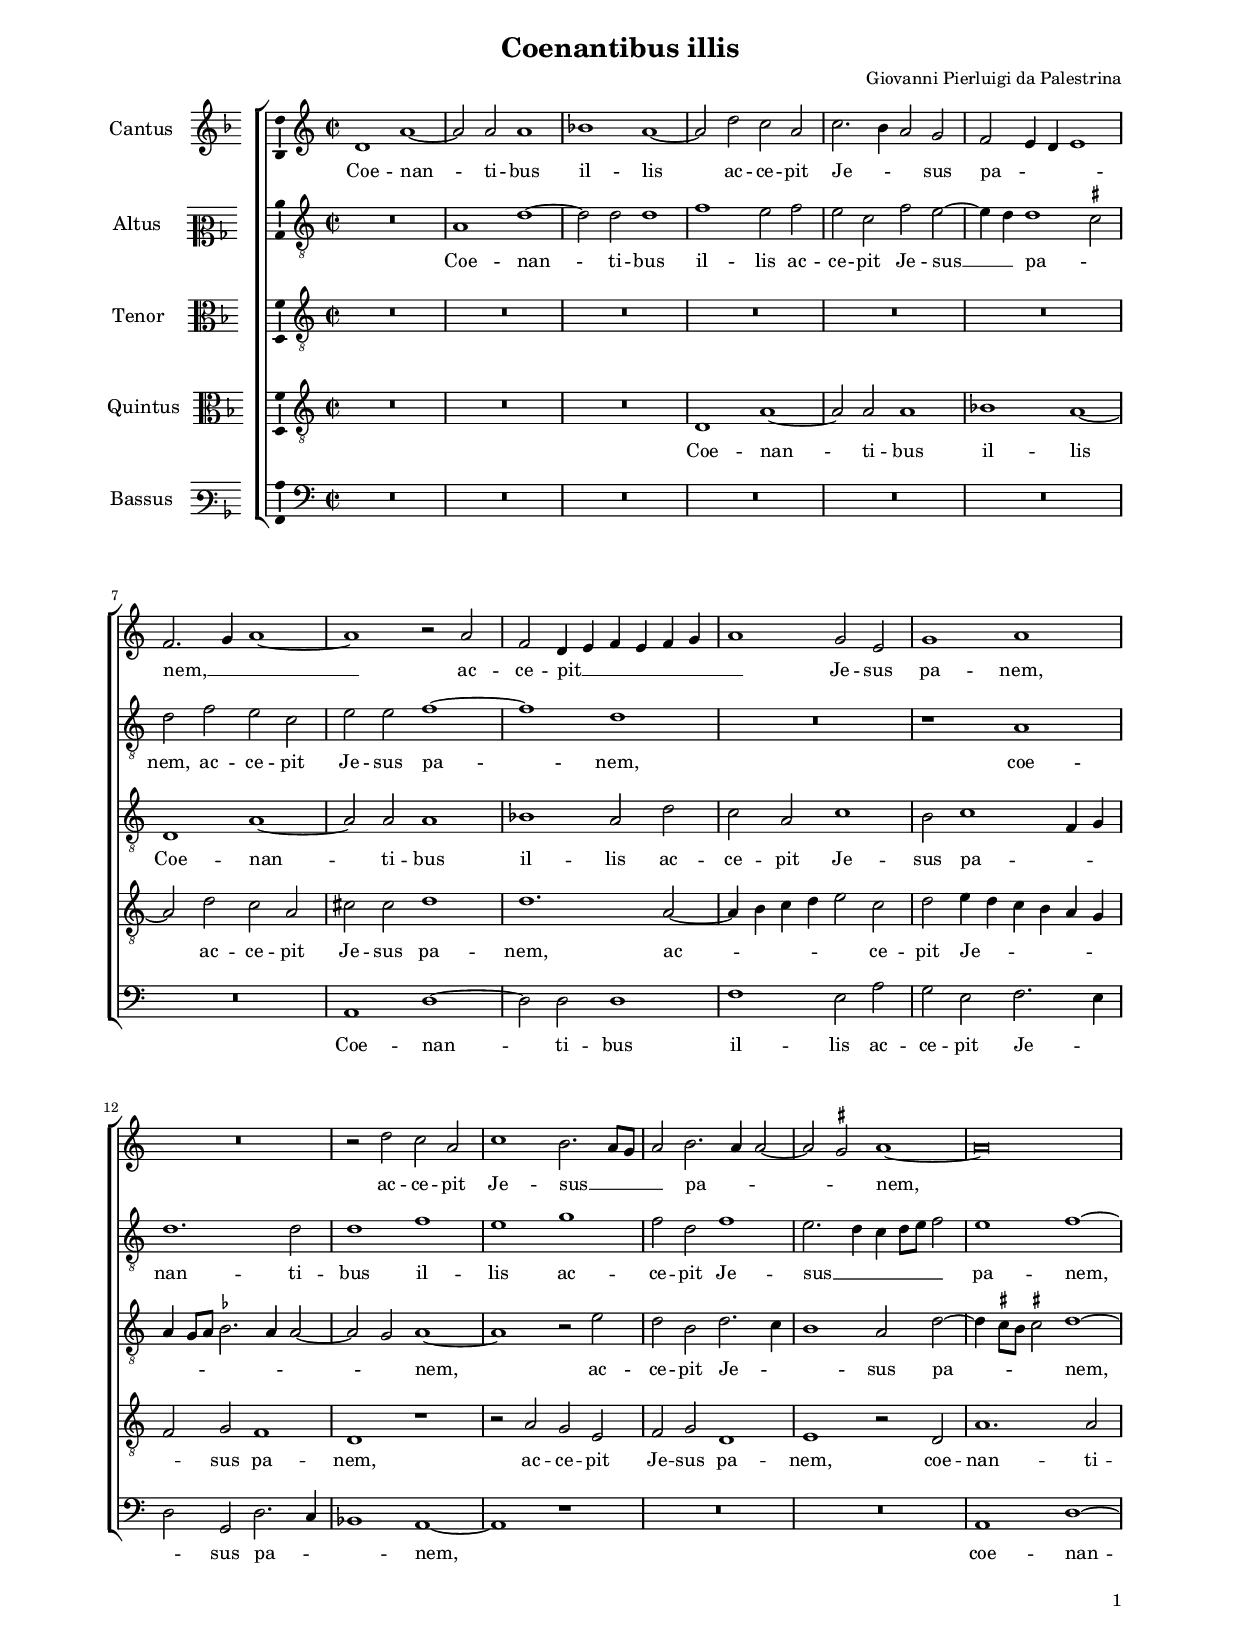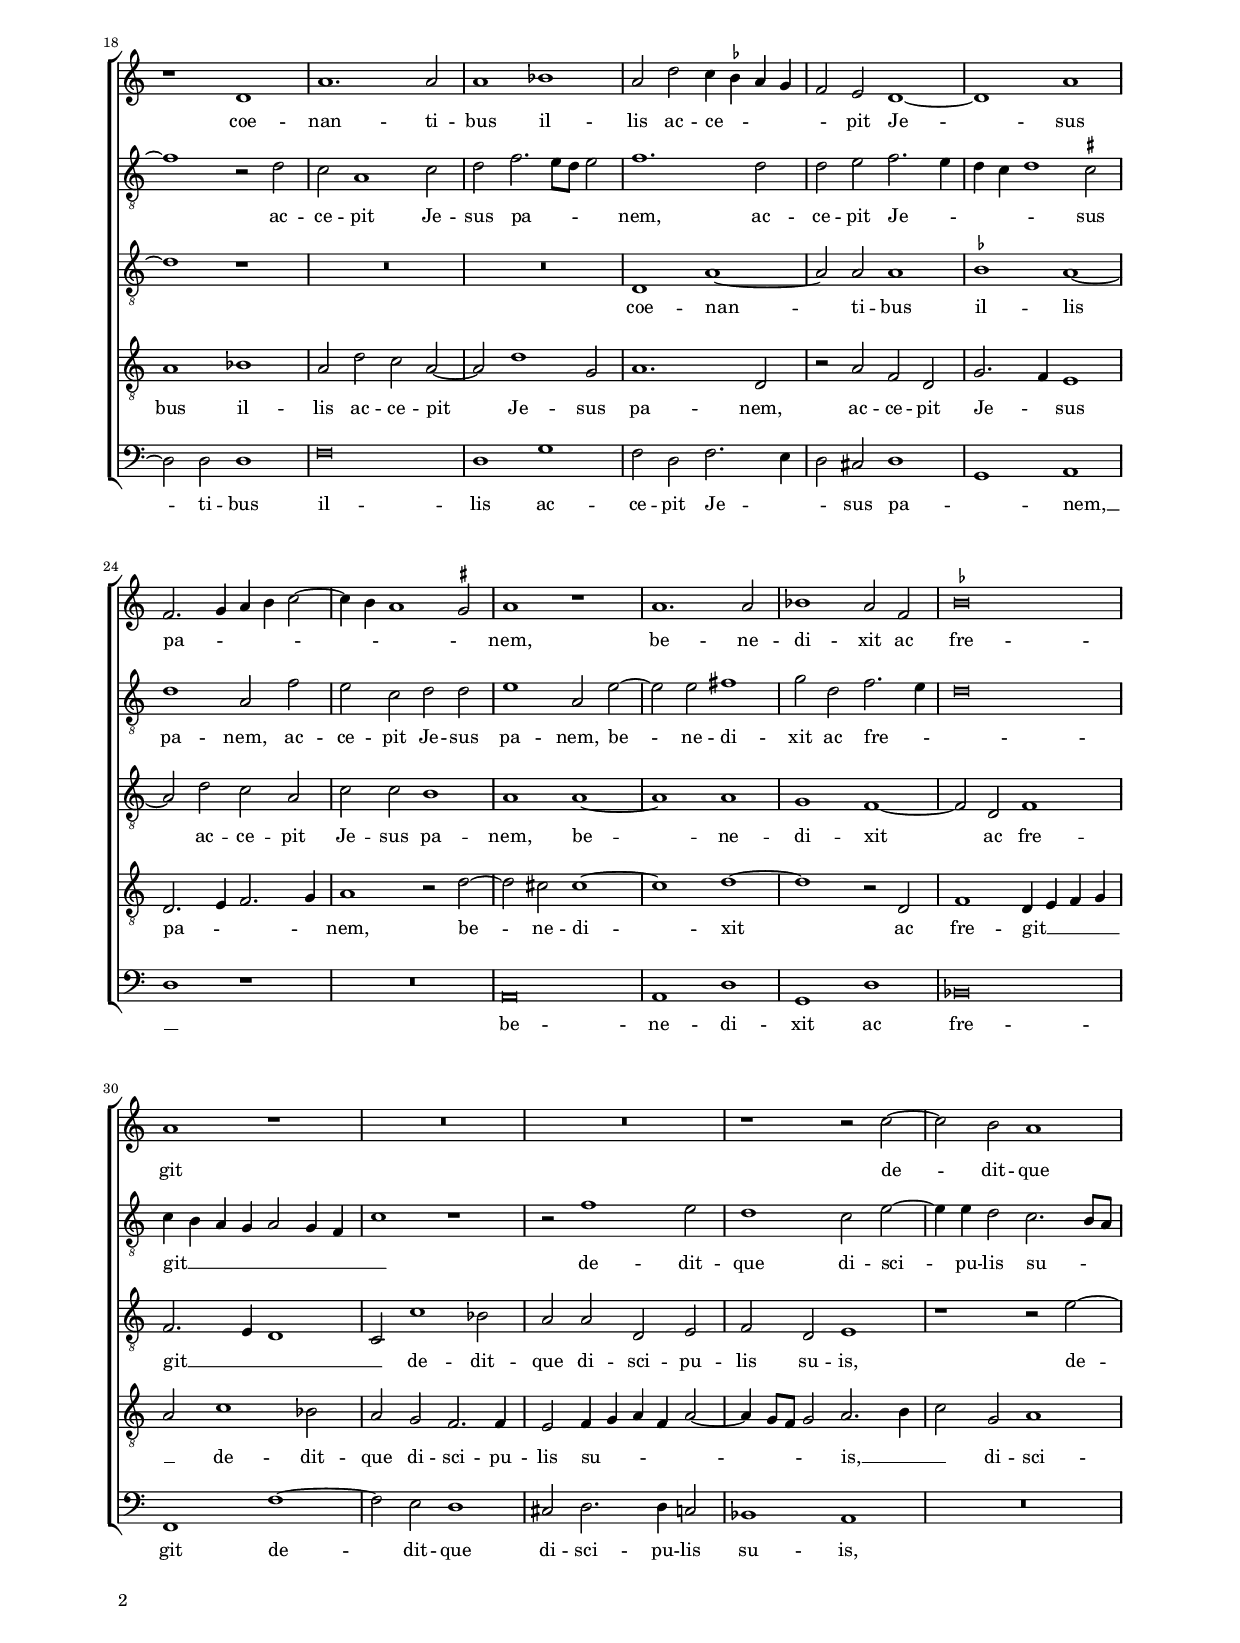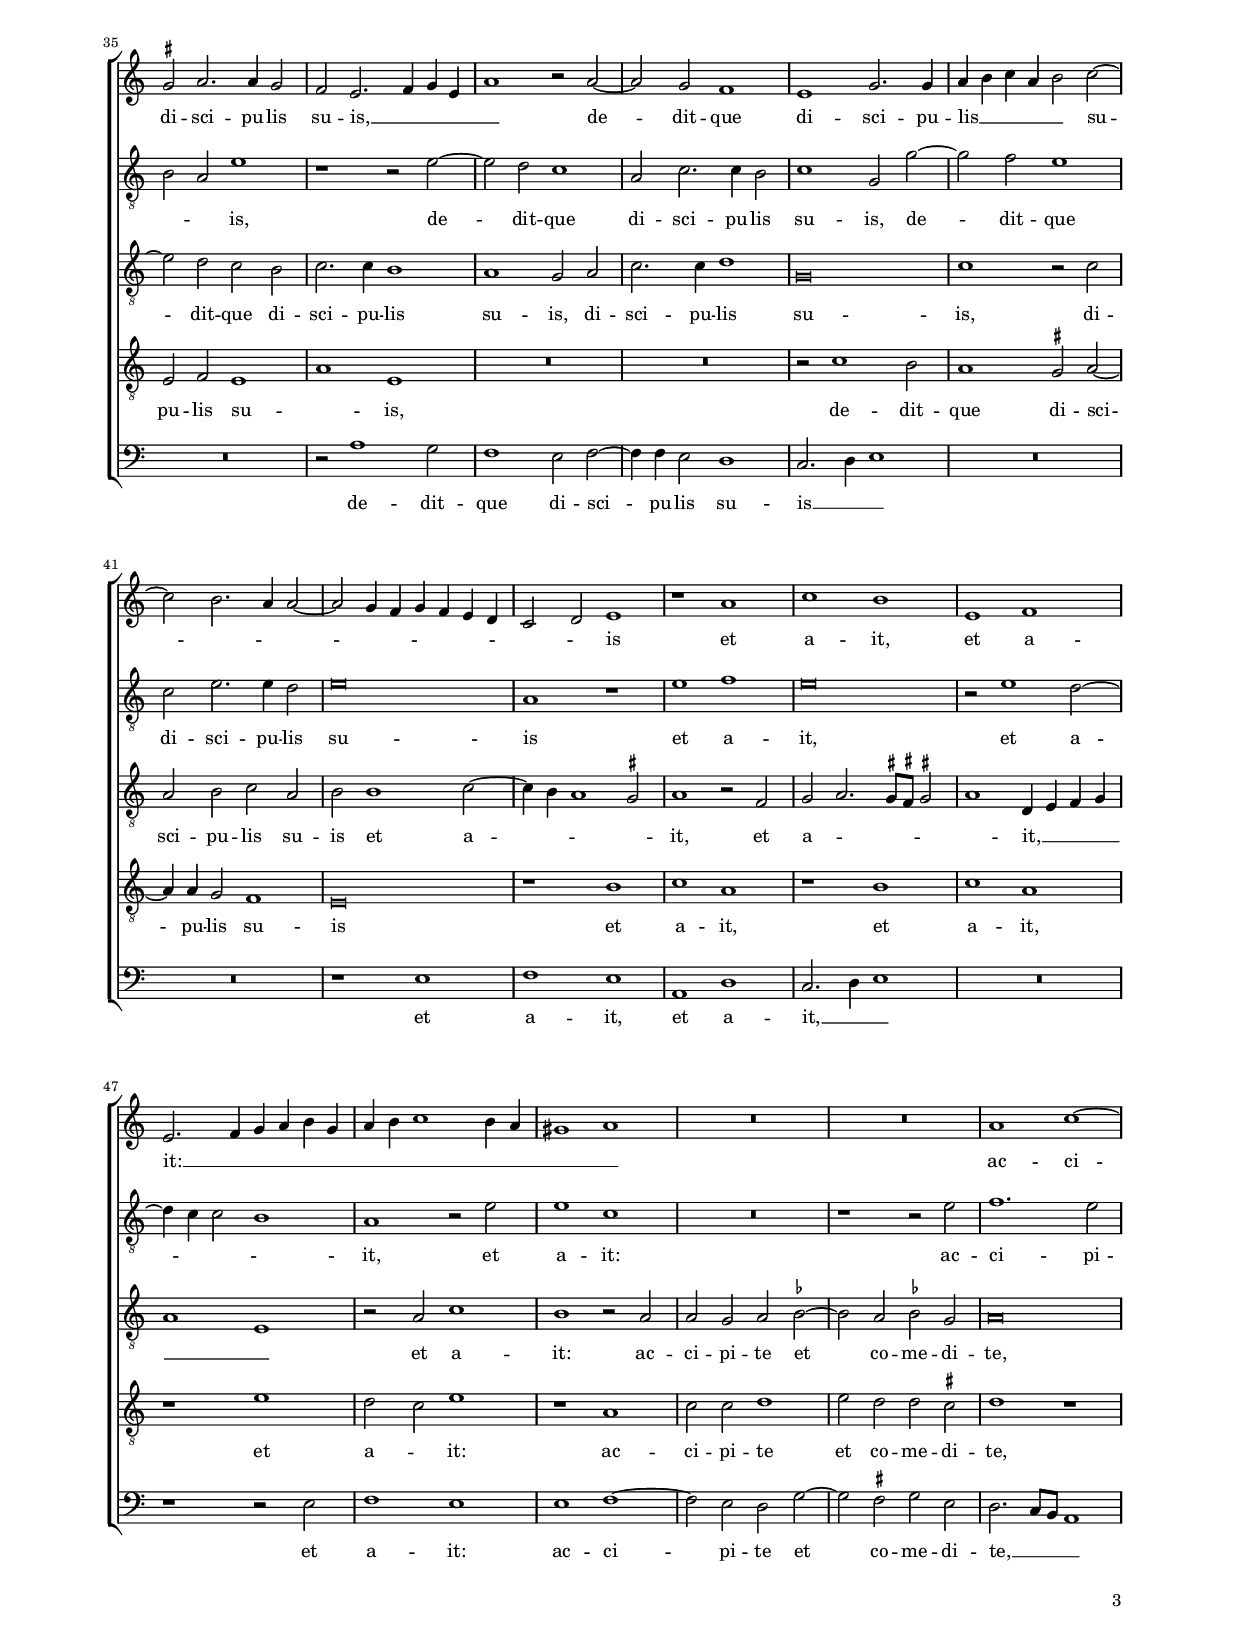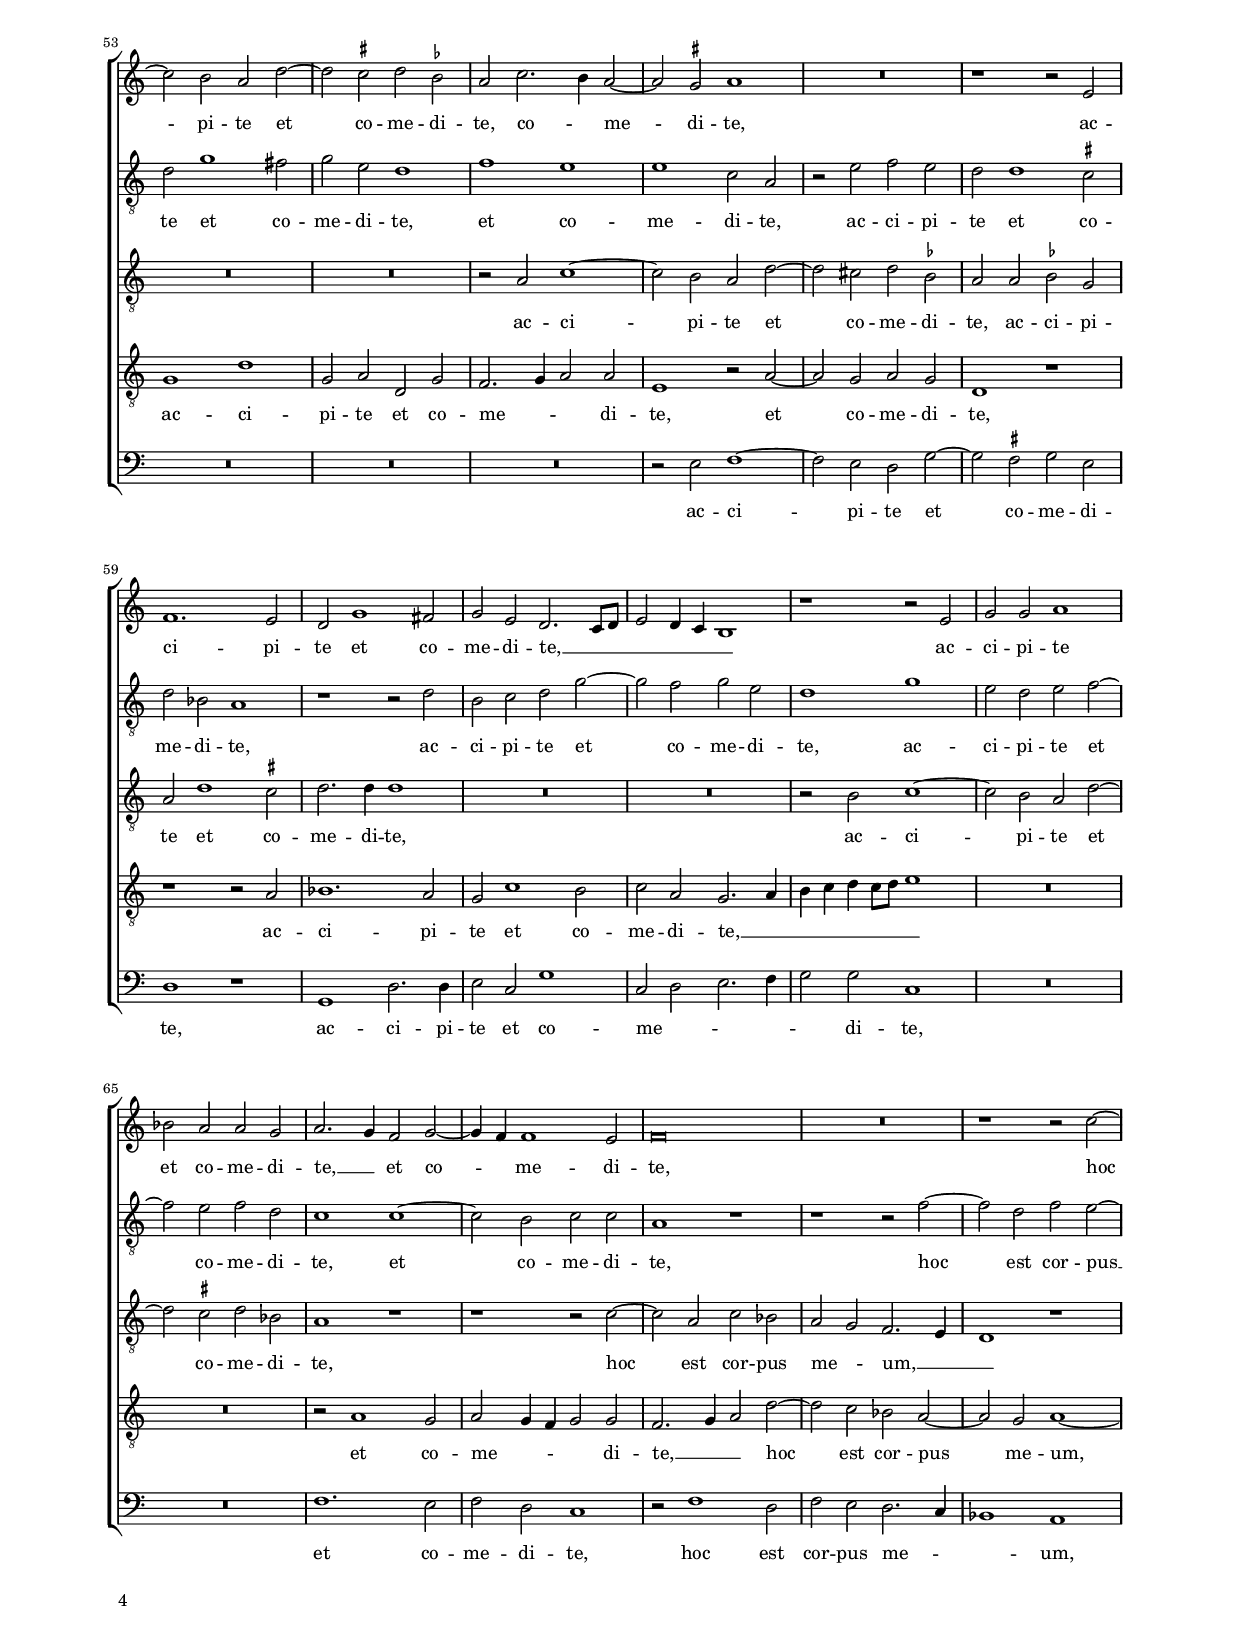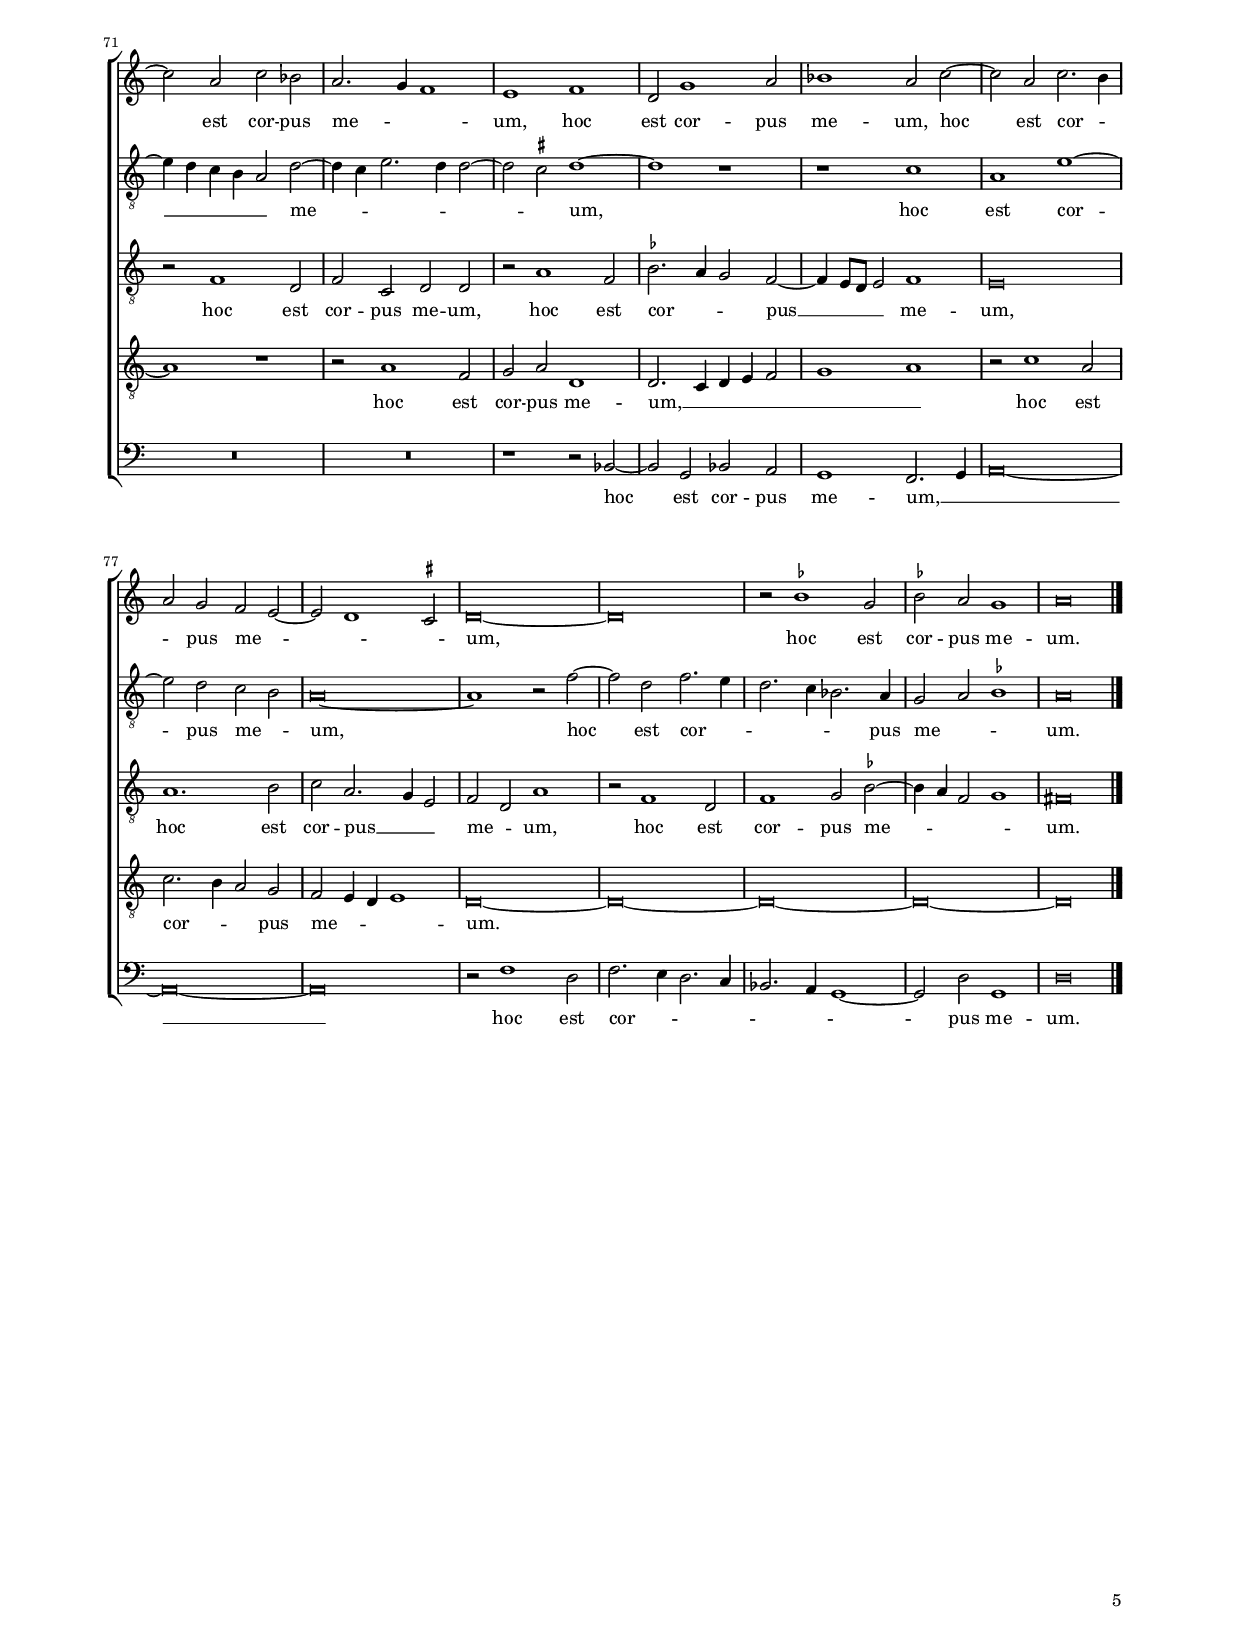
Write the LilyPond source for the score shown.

\header
{
  title="Coenantibus illis"
  composer="Giovanni Pierluigi da Palestrina"
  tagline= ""
}

\version "2.22.2"
\include "deutsch.ly"
#(set-global-staff-size 15)
% #(set-default-paper-size "letter")
#(ly:set-option 'point-and-click #f)


\paper
	{
	top-margin = 1.8 \cm
	bottom-margin = 1.2 \cm
	left-margin = 2 \cm
	right-margin = 2 \cm
	ragged-bottom = ##f
	ragged-last-bottom = ##t
	print-page-number = ##f
	system-system-spacing = #'((basic-distance . 17) (minimum-distance . 14) (padding . 7) (strechability . 150))
    oddFooterMarkup=\markup   \fill-line { "" \fromproperty #'page:page-number-string }
    evenFooterMarkup=\markup  \fill-line { \fromproperty #'page:page-number-string "" }
    last-bottom-spacing = #'((basic-distance . 12) (minimum-distance . 7) (padding . 4))
%	systems-per-page = 3
%	min-systems-per-page = 3
	markup-system-spacing.basic-distance = #12
%	print-all-headers = ##t
%	print-first-page-number = ##t
%	first-page-number = 1
	}

	
global = {
	\key f \major
	\time 2/2 \set Score.measureLength = #(ly:make-moment 2/1)
    \skip 1*2*83 \bar "|."
	}

	ficta = { \once \set suggestAccidentals = ##t }

	forget = #(define-music-function (music) (ly:music?) #{
		\accidentalStyle forget
		$music
		\accidentalStyle default
		#})



incipitcantus = \markup { \score {
	{
	\set Staff.instrumentName = \markup { \fontsize #1 "Cantus" }
	\key f \major
	\clef violin
	s4 \bar ""
	}
	\layout  {
	raggedright = ##t
	indent = 1.6 \cm
	line-width = 2.4\cm
	\context { \Staff \remove Time_signature_engraver }
	\override Staff.Clef.Y-extent = #'(0 . 0)
	}} \hspace #1 }

      
incipitaltus = \markup { \score {
	{
	\set Staff.instrumentName = \markup { \fontsize #1 "Altus" }
	\key f \major
	\clef mezzosoprano
	s4 \bar ""
	}
	\layout  {
	raggedright = ##t
	indent = 1.6 \cm
	line-width = 2.4\cm
	\context { \Staff \remove Time_signature_engraver }
	\override Staff.Clef.Y-extent = #'(0 . 0)
	}} \hspace #1 }


incipittenor = \markup { \score {
	{
	\set Staff.instrumentName = \markup { \fontsize #1 "Tenor" }
	\key f \major
	\clef alto
	s4 \bar ""
	}
	\layout  {
	raggedright = ##t
	indent = 1.6 \cm
	line-width = 2.4\cm
	\context { \Staff \remove Time_signature_engraver }
	\override Staff.Clef.Y-extent = #'(0 . 0)
	}} \hspace #1 }
      
      
incipitquintus = \markup { \score {
	{
	\set Staff.instrumentName = \markup { \fontsize #1 "Quintus" }
	\key f \major
	\clef alto
	s4 \bar ""
	}
	\layout  {
	raggedright = ##t
	indent = 1.6 \cm
	line-width = 2.4\cm
	\context { \Staff \remove Time_signature_engraver }
	\override Staff.Clef.Y-extent = #'(0 . 0)
	}} \hspace #1 }
      
      
incipitbassus = \markup { \score {
	{
	\set Staff.instrumentName = \markup { \fontsize #1 "Bassus" }
	\key f \major
	\clef varbaritone
	s4 \bar ""
	}
	\layout  {
	raggedright = ##t
	indent = 1.6 \cm
	line-width = 2.4\cm
	\context { \Staff \remove Time_signature_engraver }
	\override Staff.Clef.Y-extent = #'(0 . 0)
	}} \hspace #1 }


cantus =  \relative c''
	{
	g1 d'~
	d2 d d1
	es1 d~
	d2 g f d
%5
	f2. e4 d2 c |
	b2 a4 g a1 \break \noPageBreak
	b2. c4 d1~
	d1 r2 d
	b2 g4 a b a b c
%10
	d1 c2 a |
	c1 d \break \noPageBreak
	R\breve
	r2 g f d
	f1 e2. d8 c
%15
	d2 e2. d4 d2~ |
	d2 \ficta cis d1~
	d\breve \pageBreak
	r1 g,
	d'1. d2
%20
	d1 es |
	d2 g f4 \ficta es d c
	b2 a g1~
	g1 d' \break \noPageBreak
	b2. c4 d e f2~
%25
	f4 e d1 \ficta cis2 |
	d1 r
	d1. d2
	es1 d2 b
	\ficta es\breve \break \noPageBreak
%30
	d1 r |
	R\breve
	R\breve
	r1 r2 f~
	f2 e d1 \pageBreak
%35
	\ficta cis2 d2. d4 \forget c2 |
	b2 a2. b4 c a
	d1 r2 d~
	d2 c b1
	a1 c2. c4
%40
	d4 e f d e2 f~ | \break \noPageBreak
	f2 e2. d4 d2~
	d2 c4 b c b a g
	f2 g a1
	r1 d
%45
	f1 e |
	a,1 b \break \noPageBreak
	a2. b4 c d e c
	d4 e f1 e4 d
	cis1 d
%50
	R\breve |
	R\breve
	d1 f~ \pageBreak
	f2 e d g~
	g2 \ficta fis g \ficta es
%55
	d2 f2. e4 d2~ |
	d2 \ficta cis d1
	R\breve
	r1 r2 a \break \noPageBreak
	b1. a2
%60
	g2 c1 h2 |
	c2 a g2. f8 g
	a2 g4 f e1
	r1 r2 a
	c2 c d1 \break \noPageBreak
%65
	es2 d d c |
	d2. c4 b2 c~
	c4 b b1 a2
	b\breve
	R\breve
%70
	r1 r2 f'~ | \pageBreak
	f2 d f es
	d2. c4 b1
	a1 b
	g2 c1 d2
%75
	es1 d2 f~ |
	f2 d f2. e4 \break
	d2 c b a~
	a2 g1 \ficta fis2
	g\breve~
%80
	g\breve |
	r2 \ficta es'1 c2
	\ficta es2 d c1
	d\breve |
	}


altus =  \relative c'
	{
	R\breve
	d1 g~
	g2 g g1
	b1 a2 b
%5
	a2 f b a~ 
	a4 g g1 \ficta fis2
	g2 b a f
	a2 a b1~
	b1 g
%10
	R\breve  |
	r1 d
	g1. g2
	g1 b
	a1 c
%15
	b2 g b1 |
	a2. g4 f g8 a b2
	a1 b~
	b1 r2 g
	f2 d1 f2
%20
	g2 b2. a8 g a2 |
	b1. g2
	g2 a b2. a4
	g4 f g1 \ficta fis2
	g1 d2 b'
%25
	a2 f g g |
	a1 d,2 a'~
	a2 a h1
	c2 g b2. a4
	g\breve
%30
	f4 e d c d2 c4 b |
	f'1 r
	r2 b1 a2
	g1 f2 a~
	a4 a g2 f2. e8 d
%35
	e2 d a'1 |
	r1 r2 a~
	a2 g f1
	d2 f2. f4 e2
	f1 c2 c'~
%40
	c2 b a1 |
	f2 a2. a4 g2
	a\breve
	d,1 r
	a'1 b
%45
	a\breve |
	r2 a1 g2~
	g4 f f2 e1
	d1 r2 a'
	a1 f
%50
	R\breve |
	r1 r2 a
	b1. a2
	g2 c1 h2
	c2 a g1
%55
	b1 a |
	a1 f2 d
	r2 a' b a
	g2 g1 \ficta fis2
	g2 es d1
%60
	r1 r2 g |
	e2 f g c~
	c2 b c a
	g1 c
	a2 g a b~
%65
	b2 a b g |
	f1 f~
	f2 e f f
	d1 r
	r1 r2 b'~
%70
	b2 g b a~ |
	a4 g f e d2 g~
	g4 f a2. g4 g2~
	g2 \ficta fis g1~
	g1 r
%75
	r1 f |
	d1 a'~
	a2 g f e
	d\breve~
	d1 r2 b'~ |
%80
	b2 g b2. a4 |
	g2. f4 es2. d4 
	c2 d \ficta es1
	d\breve |
	}


tenor =  \relative c'
	{
	R\breve
	R\breve
	R\breve
	R\breve
%5
	R\breve |
	R\breve
	g1 d'~
	d2 d d1
	es1 d2 g
%10
	f2 d f1 |
	e2 f1 b,4 c
	d4 c8 d \ficta es2. d4 d2~
	d2 c d1~
	d1 r2 a'
%15
	g2 e g2. f4 |
	e1 d2 g~
	g4 \ficta fis8 e \ficta fis!2 g1~
	g1 r
	R\breve
%20
	R\breve |
	g,1 d'~
	d2 d d1
	\ficta es1 d~
	d2 g f d
%25
	f2 f e1 |
	d1 d~
	d1 d
	c1 b~
	b2 g b1
%30
	b2. a4 g1 |
	f2 f'1 es2
	d2 d g, a
	b2 g a1
	r1 r2 a'~
%35
	a2 g f e |
	f2. f4 e1
	d1 c2 d
	f2. f4 g1
	c,\breve
%40
	f1 r2 f |
	d2 e f d
	e2 e1 f2~
	f4 e d1 \ficta cis2
	d1 r2 b
%45
	c2 d2. \ficta cis8 \ficta h \ficta cis!2 |
	d1 g,4 a b c
	d1 a
	r2 d f1
	e1 r2 d
%50
	d2 c d \ficta es~ |
	\ficta es2 d \ficta es! c
	d\breve
	R\breve
	R\breve
%55
	r2 d f1~ |
	f2 e d g~
	g2 fis g \ficta es
	d2 d \ficta es c
	d2 g1 \ficta fis2
%60
	g2. g4 g1 |
	R\breve
	R\breve
	r2 e f1~
	f2 e d g~
%65
	g2 \ficta fis g es |
	d1 r
	r1 r2 f~
	f2 d f es
	d2 c b2. a4
%70
	g1 r |
	r2 b1 g2
	b2 f g g
	r2 d'1 b2
	\ficta es2. d4 c2 b~
%75
	b4 a8 g a2 b1 |
	a\breve
	d1. e2
	f2 d2. c4 a2
	b2 g d'1
%80
	r2 b1 g2 |
	b1 c2 \ficta es~
	\ficta es4 d b2 c1
	h\breve |
	}


quintus  =  \relative c'
	{
	R\breve
	R\breve
	R\breve
	g1 d'~
%5
	d2 d d1 |
	es1 d~
	d2 g f d
	fis2 fis g1
	g1. d2~
%10
	d4 e f g a2 f |
	g2 a4 g f e d c
	b2 c b1
	g1 r
	r2 d' c a
%15
	b2 c g1 |
	a1 r2 g
	d'1. d2
	d1 es
	d2 g f d~
%20
	d2 g1 c,2 |
	d1. g,2
	r2 d' b g
	c2. b4 a1
	g2. a4 b2. c4
%25
	d1 r2 g~ |
	g2 fis fis1~
        fis1 g~
	g1 r2 g,
	b1 g4 a b c
%30
	d2 f1 es2 |
	d2 c b2. b4
	a2 b4 c d b d2~
	d4 c8 b c2 d2. e4
	f2 c d1
%35
	a2 b a1 |
	d1 a
	R\breve
	R\breve
	r2 f'1 e2
%40
	d1 \ficta cis2 d~ |
	d4 d c2 b1
	a\breve
	r1 e'
	f1 d
%45
	r1 e |
	f1 d
	r1 a'
	g2 f a1
	r1 d,
%50
	f2 f g1 |
	a2 g g \ficta fis
	g1 r
	c,1 g'
	c,2 d g, c
%55
	b2. c4 d2 d |
	a1 r2 d~
	d2 c d c
	g1 r
	r1 r2 d'
%60
	es1. d2 |
	c2 f1 e2
	f2 d c2. d4
	e4 f g f8 g a1
	R\breve
%65
	R\breve |
	r2 d,1 c2
	d2 c4 b c2 c
	b2. c4 d2 g~
	g2 f es d~
%70
	d2 c d1~ |
	d1 r
	r2 d1 b2
	c2 d g,1
	g2. f4 g a b2
%75
	c1 d |
	r2 f1 d2
	f2. e4 d2 c
	b2 a4 g a1
	g\breve~
%80
    g\breve~ |
    g\breve~
    g\breve~
    g\breve |
	}


bassus  =  \relative c
	{
	R\breve
	R\breve
	R\breve
	R\breve
%5
	R\breve |
	R\breve
	R\breve
	d1 g~
	g2 g g1
%10
	b1 a2 d |
	c2 a b2. a4
	g2 c, g'2. f4
	es1 d~
	d1 r
%15
	R\breve |
	R\breve
	d1 g~
	g2 g g1
	b\breve
%20
	g1 c |
	b2 g b2. a4
	g2 fis g1
	c,1 d
	g r
%25
	R\breve |
	d\breve
	d1 g
	c,1 g'
	es\breve
%30
	b1 b'~ |
	b2 a g1
	fis2 g2. g4 f2
	es1 d
	R\breve
%35
	R\breve |
	r2 d'1 c2
	b1 a2 b~
	b4 b a2 g1
	f2. g4 a1
%40
	R\breve |
	R\breve
	r1 a
	b1 a
	d,1 g
%45
	f2. g4 a1 |
	R\breve
	r1 r2 a
	b1 a
	a1 b~
%50
	b2 a g c~ |
	c2 \ficta h c a
	g2. f8 e d1
	R\breve
	R\breve
%55
	R\breve |
	r2 a' b1~
	b2 a g c~
	c2 \ficta h c a
	g1 r
%60
	c,1 g'2. g4 |
	a2 f c'1
	f,2 g a2. b4
	c2 c f,1
	R\breve
%65
	R\breve |
	b1. a2
	b2 g f1
	r2 b1 g2
	b2 a g2. f4
%70
	es1 d |
	R\breve
	R\breve
	r1 r2 es~
	es2 c es d
%75
	c1 b2. c4 |
	d\breve~
	d\breve~
	d\breve
	r2 b'1 g2
%80
	b2. a4 g2. f4 |
	es2. d4 c1~
	c2 g' c,1
	g'\breve |
	}


lyricscantus = \lyricmode {
	Coe -- nan -- ti -- bus il -- lis
        ac -- ce -- pit Je -- _ _ sus pa -- _ _ _ nem, __ _ _
        ac -- ce -- pit __ _ _ _ _ _ _ Je -- sus pa -- nem,
        ac -- ce -- pit Je -- sus __ _ _ _ pa -- _ _ _ nem,
        coe -- nan -- ti -- bus il -- lis
        ac -- ce -- _ _ _ _ pit Je -- sus pa -- _ _ _ _ _ _ _ nem,
        be -- ne -- di -- xit ac fre -- git
        de -- dit -- que di -- sci -- pu -- lis su -- is, __ _ _ _ _
        de -- dit -- que di -- sci -- pu -- lis __ _ _ _ _ su -- _ _ _ _ _ _ _ _ _ _ _ is
        et a -- it,
        et a -- it: __ _ _ _ _ _ _ _ _ _ _ _ _
        ac -- ci -- pi -- te et co -- me -- di -- te,
        co -- _ me -- di -- te,
        ac -- ci -- pi -- te et co -- me -- di -- te, __ _ _ _ _ _ _
        ac -- ci -- pi -- te et co -- me -- di -- te, __ _
        et co -- _ me -- di -- te,
        hoc est cor -- pus me -- _ _ um,
        hoc est cor -- pus me -- um,
        hoc est cor -- _ _ pus me -- _ _ _ um,
        hoc est cor -- pus me -- um.
	}


lyricsaltus = \lyricmode {
	Coe -- nan -- ti -- bus il -- lis
        ac -- ce -- pit Je -- sus __ _ pa -- _ nem,
        ac -- ce -- pit Je -- sus pa -- nem,
        coe -- nan -- ti -- bus il -- lis
        ac -- ce -- pit Je -- sus __ _ _ _ _ _ pa -- nem,
        ac -- ce -- pit Je -- sus pa -- _ _ _ nem,
        ac -- ce -- pit Je -- _ _ _ _ sus pa -- nem,
        ac -- ce -- pit Je -- sus pa -- nem,
        be -- ne -- di -- xit ac fre -- _ _ git __ _ _ _ _ _ _ _
        de -- dit -- que di -- sci -- pu -- lis su -- _ _ _ _ is,
        de -- dit -- que di -- sci -- pu -- lis su -- is,
        de -- dit -- que di -- sci -- pu -- lis su -- is
        et a -- it,
        et a -- _ _ _ it,
        et a -- it:
        ac -- ci -- pi -- te et co -- me -- di -- te,
        et co -- me -- di -- te,
        ac -- ci -- pi -- te et co -- me -- di -- te,
        ac -- ci -- pi -- te et co -- me -- di -- te,
        ac -- ci -- pi -- te et co -- me -- di -- te,
        et co -- me -- di -- te,
        hoc est cor -- pus __ _ _ _ _ me -- _ _ _ _ _ um,
        hoc est cor -- pus me -- _ um,
        hoc est cor -- _ _ _ _ pus me -- _ _ um.
	}


lyricstenor = \lyricmode {
	Coe -- nan -- ti -- bus il -- lis
        ac -- ce -- pit Je -- sus pa -- _ _ _ _ _ _ _ _ _ nem,
        ac -- ce -- pit Je -- _ _ sus pa -- _ _ _ nem,
        coe -- nan -- ti -- bus il -- lis
        ac -- ce -- pit Je -- sus pa -- nem,
        be -- ne -- di -- xit ac fre -- git __ _ _ _
        de -- dit -- que di -- sci -- pu -- lis su -- is,
        de -- dit -- que di -- sci -- pu -- lis su -- is,
        di -- sci -- pu -- lis su -- is,
        di -- sci -- pu -- lis su -- is
        et a -- _ _ _ it,
        et a -- _ _ _ _ _ it, __ _ _ _ _ _
        et a -- it:
        ac -- ci -- pi -- te et co -- me -- di -- te,
        ac -- ci -- pi -- te et co -- me -- di -- te,
        ac -- ci -- pi -- te et co -- me -- di -- te,
        ac -- ci -- pi -- te et co -- me -- di -- te,
        hoc est cor -- pus me -- _ um, __ _ _
        hoc est cor -- pus me -- um,
        hoc est cor -- _ _ pus __ _ _ _ me -- um,
        hoc est cor -- pus __ _ _ me -- _ um,
        hoc est cor -- pus me -- _ _ _ um.
	}


lyricsquintus = \lyricmode {
	Coe -- nan -- ti -- bus il -- lis
        ac -- ce -- pit Je -- sus pa -- nem,
        ac -- _ _ _ _ ce -- pit Je -- _ _ _ _ _ _ sus pa -- nem,
        ac -- ce -- pit Je -- sus pa -- nem,
        coe -- nan -- ti -- bus il -- lis
        ac -- ce -- pit Je -- sus pa -- nem,
        ac -- ce -- pit Je -- _ sus pa -- _ _ _ nem,
        be -- ne -- di -- xit ac fre -- git __ _ _ _ _ 
        de -- dit -- que di -- sci -- pu -- lis su -- _ _ _ _ _ _ _ is, __ _ _
        di -- sci -- pu -- lis su -- _ is,
        de -- dit -- que di -- sci -- pu -- lis su -- is
        et a -- it,
        et a -- it,
        et a -- _ it:
        ac -- ci -- pi -- te et co -- me -- di -- te,
        ac -- ci -- pi -- te et co -- me -- _ _ di -- te,
        et co -- me -- di -- te,
        ac -- ci -- pi -- te et co -- me -- di -- te, __ _ _ _ _ _ _ _
        et co -- me -- _ _ _ di -- te, __ _ _
        hoc est cor -- pus me -- um,
        hoc est cor -- pus me -- um, __ _ _ _ _ _ _
        hoc est cor -- _ _ pus me -- _ _ _ um.
	}


lyricsbassus = \lyricmode {
	Coe -- nan -- ti -- bus il -- lis
        ac -- ce -- pit Je -- _ _ sus pa -- _ _ nem,
        coe -- nan -- ti -- bus il -- lis
        ac -- ce -- pit Je -- _ _ sus pa -- _ nem, __ _
        be -- ne -- di -- xit ac fre -- git
        de -- dit -- que di -- sci -- pu -- lis su -- is,
        de -- dit -- que di -- sci -- pu -- lis su -- is __ _ _
        et a -- it,
        et a -- it, __ _ _
        et a -- it:
        ac -- ci -- pi -- te et co -- me -- di -- te, __ _ _ _
        ac -- ci -- pi -- te et co -- me -- di -- te,
        ac -- ci -- pi -- te et co -- me -- _ _ _ _ di -- te,
        et co -- me -- di -- te,
        hoc est cor -- pus me -- _ _ um,
        hoc est cor -- pus me -- um, __ _ _
        hoc est cor -- _ _ _ _ _ _ pus me -- um.
	}


\score
{  
    \transpose f c {
	\new ChoirStaff \with { \override StaffGrouper.staff-staff-spacing.basic-distance = #12 }
	<<

	\new Staff << \global
	\new Voice="v1" {
		\set Staff.instrumentName=\incipitcantus
%		\set Staff.instrumentName= "S"
		\set Staff.midiInstrument = "reed organ"
		\clef violin
		\cantus }
	\new Lyrics \lyricsto "v1" {\lyricscantus }
	>>


	\new Staff << \global
	\new Voice="v2" {
		\set Staff.instrumentName=\incipitaltus
%		\set Staff.instrumentName= "A"
		\set Staff.midiInstrument = "reed organ"
		\clef "G_8" 
		\altus}
	\new Lyrics \lyricsto "v2" {\lyricsaltus }
	>>


	\new Staff << \global
	\new Voice="v3" {
		\set Staff.instrumentName=\incipittenor
%		\set Staff.instrumentName= "T"
		\set Staff.midiInstrument = "reed organ"
		\clef "G_8"
		\tenor }
	\new Lyrics \lyricsto "v3" {\lyricstenor }
	>>


	\new Staff << \global
	\new Voice="v5" {
		\set Staff.instrumentName=\incipitquintus
%		\set Staff.instrumentName= "Q"
		\set Staff.midiInstrument = "reed organ"
		\clef "G_8"
		\quintus}
	\new Lyrics \lyricsto "v5" {\lyricsquintus }
	>>


	\new Staff << \global
	\new Voice="v4" {
		\set Staff.instrumentName=\incipitbassus
%		\set Staff.instrumentName= "B"
		\set Staff.midiInstrument = "reed organ"
		\clef bass 
		\bassus }
	\new Lyrics \lyricsto "v4" {\lyricsbassus}
	>>

	>>
	} % transpose

	\layout
	{
	indent = 2.5\cm
	\context { \Lyrics \override VerticalAxisGroup.nonstaff-relatedstaff-spacing.padding = #1.4 }
%	\context { \Lyrics \override LyricText.font-size = #1 }
	\context { \Staff \override TimeSignature.break-visibility = #end-of-line-invisible }
	\context { \Staff \consists "Ambitus_engraver" }
	\context { \Score \override BarNumber.padding = #2 }
	\context { \Voice \override NoteHead.style = #'baroque }
	}

\midi
	{
    \tempo 2 = 90
	}

}


% EOF
